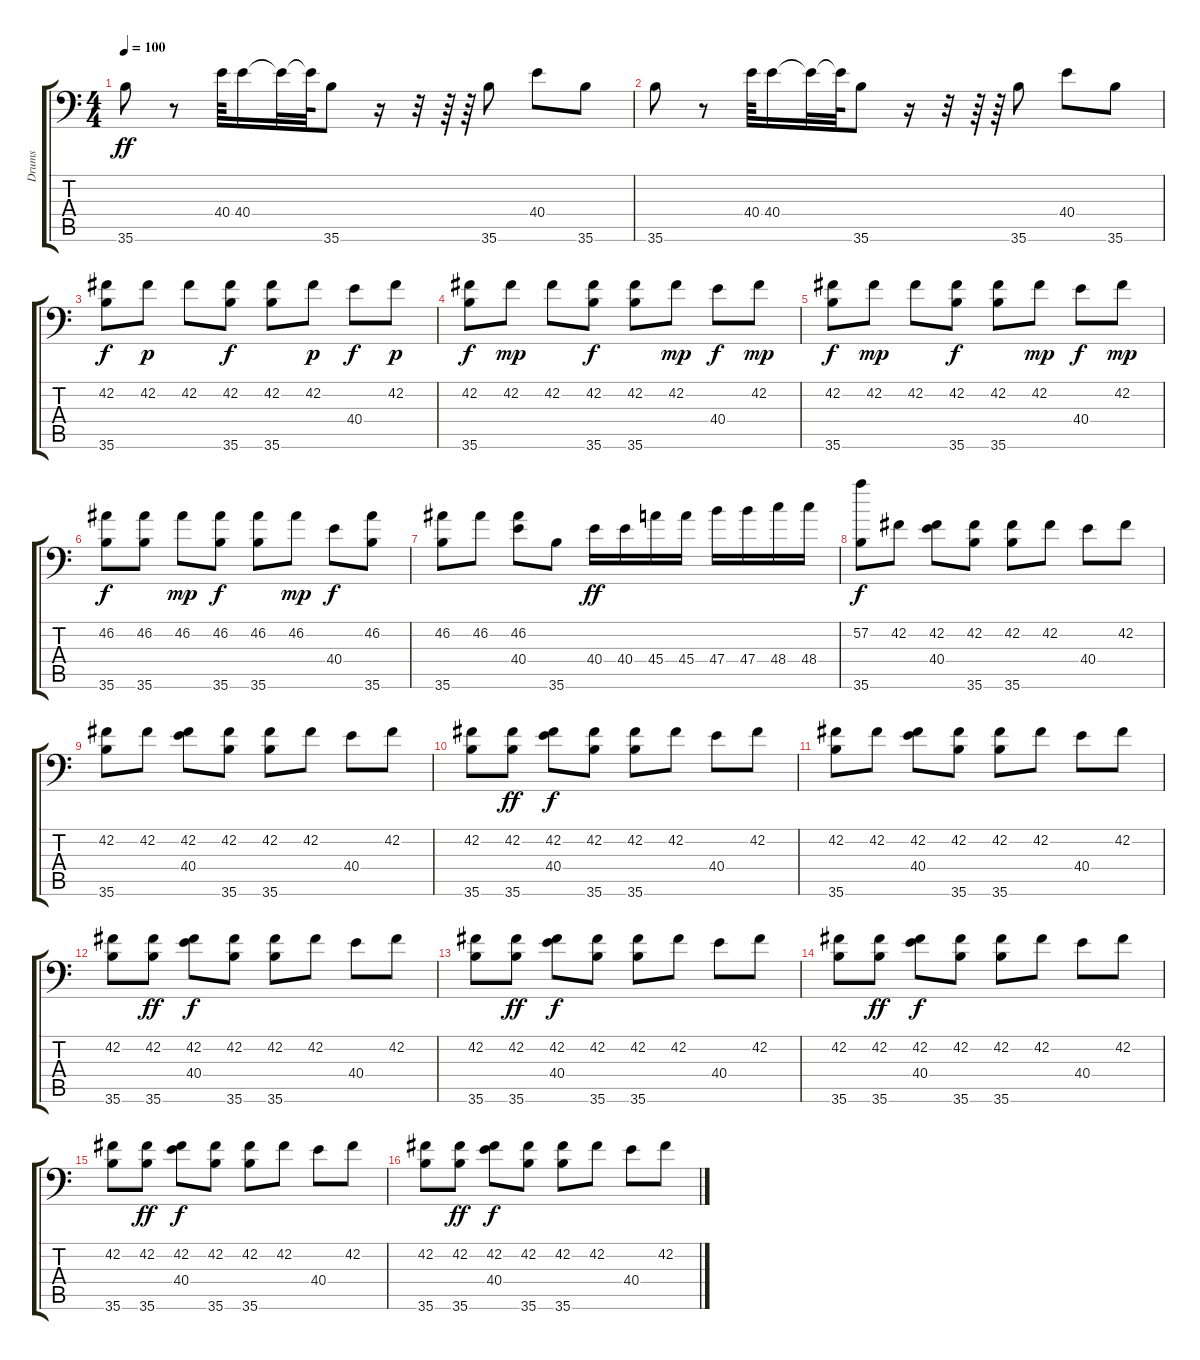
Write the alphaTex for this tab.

\track ("Drums" "Drums") {instrument acousticgrandpiano}
\staff {score tabs}
\tuning (C-1 C-1 C-1 C-1 C-1 C-1) {hide}
\ts (4 4)
\tempo 100
\clef f4
\ks c
35.6.8{dy ff} r.8 40.4.64 40.4.16 40.4{t}.32 40.4{t}.64 35.6.8 r.16 r.32 r.64 r.64 35.6.8 40.4.8 35.6.8 |
35.6.8 r.8 40.4.64 40.4.16 40.4{t}.32 40.4{t}.64 35.6.8 r.16 r.32 r.64 r.64 35.6.8 40.4.8 35.6.8 |
(42.2 35.6).8{dy f} 42.2.8{dy p} 42.2.8 (42.2 35.6).8{dy f} (42.2 35.6).8 42.2.8{dy p} 40.4.8{dy f} 42.2.8{dy p} |
(42.2 35.6).8{dy f} 42.2.8{dy mp} 42.2.8 (42.2 35.6).8{dy f} (42.2 35.6).8 42.2.8{dy mp} 40.4.8{dy f} 42.2.8{dy mp} |
(42.2 35.6).8{dy f} 42.2.8{dy mp} 42.2.8 (42.2 35.6).8{dy f} (42.2 35.6).8 42.2.8{dy mp} 40.4.8{dy f} 42.2.8{dy mp} |
(46.2 35.6).8{dy f} (46.2 35.6).8 46.2.8{dy mp} (46.2 35.6).8{dy f} (46.2 35.6).8 46.2.8{dy mp} 40.4.8{dy f} (46.2 35.6).8 |
(46.2 35.6).8 46.2.8 (46.2 40.4).8 35.6.8 40.4.16{dy ff} 40.4.16 45.4.16 45.4.16 47.4.16 47.4.16 48.4.16 48.4.16 |
(57.2 35.6).8{dy f} 42.2.8 (42.2 40.4).8 (42.2 35.6).8 (42.2 35.6).8 42.2.8 40.4.8 42.2.8 |
(42.2 35.6).8 42.2.8 (42.2 40.4).8 (42.2 35.6).8 (42.2 35.6).8 42.2.8 40.4.8 42.2.8 |
(42.2 35.6).8 (42.2 35.6).8{dy ff} (42.2 40.4).8{dy f} (42.2 35.6).8 (42.2 35.6).8 42.2.8 40.4.8 42.2.8 |
(42.2 35.6).8 42.2.8 (42.2 40.4).8 (42.2 35.6).8 (42.2 35.6).8 42.2.8 40.4.8 42.2.8 |
(42.2 35.6).8 (42.2 35.6).8{dy ff} (42.2 40.4).8{dy f} (42.2 35.6).8 (42.2 35.6).8 42.2.8 40.4.8 42.2.8 |
(42.2 35.6).8 (42.2 35.6).8{dy ff} (42.2 40.4).8{dy f} (42.2 35.6).8 (42.2 35.6).8 42.2.8 40.4.8 42.2.8 |
(42.2 35.6).8 (42.2 35.6).8{dy ff} (42.2 40.4).8{dy f} (42.2 35.6).8 (42.2 35.6).8 42.2.8 40.4.8 42.2.8 |
(42.2 35.6).8 (42.2 35.6).8{dy ff} (42.2 40.4).8{dy f} (42.2 35.6).8 (42.2 35.6).8 42.2.8 40.4.8 42.2.8 |
(42.2 35.6).8 (42.2 35.6).8{dy ff} (42.2 40.4).8{dy f} (42.2 35.6).8 (42.2 35.6).8 42.2.8 40.4.8 42.2.8
